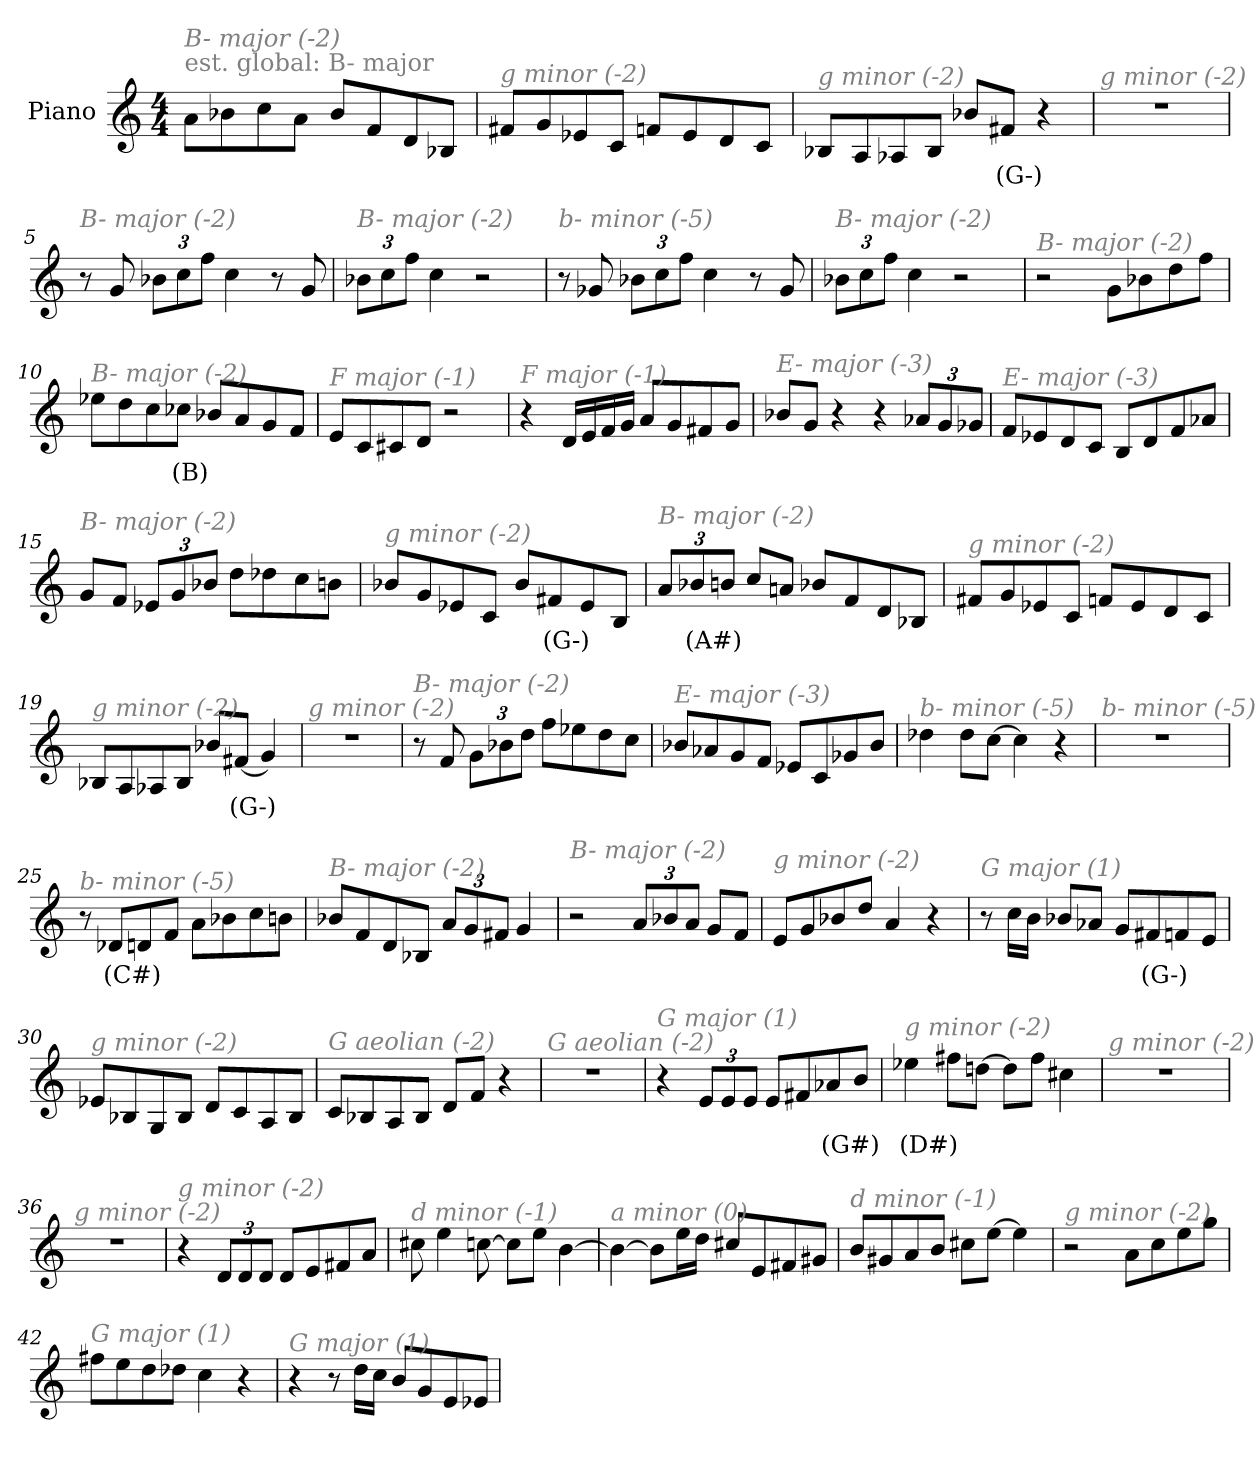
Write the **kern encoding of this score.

**kern	**text
*part1	*part1
*staff1	*staff1
*I"Piano	*
*I'Pno	*
*clefG2	*
*k[]	*
*M4/4	*
*MM308	*
=1	=1
!LO:TX:a:color=#808080:t=est. global&colon; B- major	!
!LO:TX:i:color=#808080:t=B- major (-2)	!
8a\L	.
8b-X\	.
8cc\	.
8a\J	.
8b-/L	.
8f/	.
8d/	.
8B-X/J	.
=2	=2
!LO:TX:i:color=#808080:t=g minor (-2)	!
8f#X/L	.
8g/	.
8e-X/	.
8c/J	.
8fn/L	.
8e-/	.
8d/	.
8c/J	.
=3	=3
!LO:TX:i:color=#808080:t=g minor (-2)	!
8B-X/L	.
8A/	.
8A-X/	.
8B-/J	.
8b-X/L	.
8f#Xi/J	(G-)
4r	.
=4	=4
!LO:TX:i:color=#808080:t=g minor (-2)	!
1r	.
!!LO:LB:g=z
=5	=5
!LO:TX:i:color=#808080:t=B- major (-2)	!
8r	.
8g/	.
*Xbrackettup	*
12b-X\L	.
12cc\	.
12ff\J	.
4cc\	.
8r	.
8g/	.
=6	=6
!LO:TX:i:color=#808080:t=B- major (-2)	!
12b-X\L	.
12cc\	.
12ff\J	.
4cc\	.
2r	.
=7	=7
!LO:TX:i:color=#808080:t=b- minor (-5)	!
8r	.
8g-X/	.
12b-X\L	.
12cc\	.
12ff\J	.
4cc\	.
8r	.
8g-/	.
=8	=8
!LO:TX:i:color=#808080:t=B- major (-2)	!
12b-X\L	.
12cc\	.
12ff\J	.
4cc\	.
2r	.
=9	=9
!LO:TX:i:color=#808080:t=B- major (-2)	!
2r	.
8g\L	.
8b-X\	.
8dd\	.
8ff\J	.
!!LO:LB:g=z
=10	=10
!LO:TX:i:color=#808080:t=B- major (-2)	!
8ee-X\L	.
8dd\	.
8cc\	.
8cc-Xi\J	(B)
8b-X/L	.
8a/	.
8g/	.
8f/J	.
=11	=11
!LO:TX:i:color=#808080:t=F major (-1)	!
8e/L	.
8c/	.
8c#X/	.
8d/J	.
2r	.
=12	=12
!LO:TX:i:color=#808080:t=F major (-1)	!
4r	.
16d/LL	.
16e/	.
16f/	.
16g/JJ	.
8a/L	.
8g/	.
8f#X/	.
8g/J	.
=13	=13
!LO:TX:i:color=#808080:t=E- major (-3)	!
8b-X/L	.
8g/J	.
4r	.
4r	.
12a-X/L	.
12g/	.
12g-X/J	.
!!LO:LB:g=z
=14	=14
!LO:TX:i:color=#808080:t=E- major (-3)	!
8f/L	.
8e-X/	.
8d/	.
8c/J	.
8B/L	.
8d/	.
8f/	.
8a-X/J	.
=15	=15
!LO:TX:i:color=#808080:t=B- major (-2)	!
8g/L	.
8f/J	.
12e-X/L	.
12g/	.
12b-X/J	.
8dd\L	.
8dd-X\	.
8cc\	.
8bn\J	.
=16	=16
!LO:TX:i:color=#808080:t=g minor (-2)	!
8b-X/L	.
8g/	.
8e-X/	.
8c/J	.
8b-/L	.
8f#Xi/	(G-)
8e-/	.
8B/J	.
=17	=17
!LO:TX:i:color=#808080:t=B- major (-2)	!
12a/L	.
12b-Xi/	(A#)
12b/J	.
8cc/L	.
8an/J	.
8b-X/L	.
8f/	.
8d/	.
8B-X/J	.
!!LO:LB:g=z
=18	=18
!LO:TX:i:color=#808080:t=g minor (-2)	!
8f#X/L	.
8g/	.
8e-X/	.
8c/J	.
8fn/L	.
8e-/	.
8d/	.
8c/J	.
=19	=19
!LO:TX:i:color=#808080:t=g minor (-2)	!
8B-X/L	.
8A/	.
8A-X/	.
8B-/J	.
8b-X/L	.
[8f#Xi/J	(G-)
4g-/]	.
=20	=20
!LO:TX:i:color=#808080:t=g minor (-2)	!
1r	.
=21	=21
!LO:TX:i:color=#808080:t=B- major (-2)	!
8r	.
8f/	.
12g\L	.
12b-X\	.
12dd\J	.
8ff\L	.
8ee-X\	.
8dd\	.
8cc\J	.
!!LO:LB:g=z
=22	=22
!LO:TX:i:color=#808080:t=E- major (-3)	!
8b-X/L	.
8a-X/	.
8g/	.
8f/J	.
8e-X/L	.
8c/	.
8g-X/	.
8b-/J	.
=23	=23
!LO:TX:i:color=#808080:t=b- minor (-5)	!
4dd-X\	.
8dd-\L	.
[8cc\J	.
4cc\]	.
4r	.
=24	=24
!LO:TX:i:color=#808080:t=b- minor (-5)	!
1r	.
=25	=25
!LO:TX:i:color=#808080:t=b- minor (-5)	!
8r	.
8d-Xi/L	(C#)
8d/	.
8f/J	.
8a\L	.
8b-X\	.
8cc\	.
8bn\J	.
=26	=26
!LO:TX:i:color=#808080:t=B- major (-2)	!
8b-X/L	.
8f/	.
8d/	.
8B-X/J	.
12a/L	.
12g/	.
12f#X/J	.
4g/	.
!!LO:LB:g=z
=27	=27
!LO:TX:i:color=#808080:t=B- major (-2)	!
2r	.
12a/L	.
12b-X/	.
12a/J	.
8g/L	.
8f/J	.
=28	=28
!LO:TX:i:color=#808080:t=g minor (-2)	!
8e/L	.
8g/	.
8b-X/	.
8dd/J	.
4a/	.
4r	.
=29	=29
!LO:TX:i:color=#808080:t=G major (1)	!
8r	.
16cc\LL	.
16b\JJ	.
8b-X/L	.
8a-X/J	.
8g/L	.
8f#Xi/	(G-)
8f/	.
8e/J	.
=30	=30
!LO:TX:i:color=#808080:t=g minor (-2)	!
8e-X/L	.
8B-X/	.
8G/	.
8B-/J	.
8d/L	.
8c/	.
8A/	.
8B-/J	.
!!LO:LB:g=z
=31	=31
!LO:TX:i:color=#808080:t=G aeolian (-2)	!
8c/L	.
8B-X/	.
8A/	.
8B-/J	.
8d/L	.
8f/J	.
4r	.
=32	=32
!LO:TX:i:color=#808080:t=G aeolian (-2)	!
1r	.
=33	=33
!LO:TX:i:color=#808080:t=G major (1)	!
4r	.
12e/L	.
12e/	.
12e/J	.
8e/L	.
8f#X/	.
8a-Xi/	(G#)
8b/J	.
=34	=34
!LO:TX:i:color=#808080:t=g minor (-2)	!
4ee-Xi\	(D#)
8ff#X\L	.
[8ddn\J	.
8dd\L]	.
8ff#\J	.
4cc#X\	.
=35	=35
!LO:TX:i:color=#808080:t=g minor (-2)	!
1r	.
=36	=36
!LO:TX:i:color=#808080:t=g minor (-2)	!
1r	.
!!LO:LB:g=z
=37	=37
!LO:TX:i:color=#808080:t=g minor (-2)	!
4r	.
12d/L	.
12d/	.
12d/J	.
8d/L	.
8e/	.
8f#X/	.
8a/J	.
=38	=38
!LO:TX:i:color=#808080:t=d minor (-1)	!
8cc#X\	.
4ee\	.
[8ccn\	.
8cc\L]	.
8ee\J	.
[4b\	.
=39	=39
!LO:TX:i:color=#808080:t=a minor (0)	!
4b\_	.
8b\L]	.
16ee\L	.
16dd\JJ	.
8cc#X/L	.
8e/	.
8f#X/	.
8g#X/J	.
=40	=40
!LO:TX:i:color=#808080:t=d minor (-1)	!
8b/L	.
8g#X/	.
8a/	.
8b/J	.
8cc#X\L	.
[8ee\J	.
4ee\]	.
!!LO:LB:g=z
=41	=41
!LO:TX:i:color=#808080:t=g minor (-2)	!
2r	.
8a\L	.
8cc\	.
8ee\	.
8gg\J	.
=42	=42
!LO:TX:i:color=#808080:t=G major (1)	!
8ff#X\L	.
8ee\	.
8dd\	.
8dd-X\J	.
4cc\	.
4r	.
=43	=43
!LO:TX:i:color=#808080:t=G major (1)	!
4r	.
8r	.
16dd\LL	.
16cc\JJ	.
8b/L	.
8g/	.
8e/	.
8e-X/J	.
=	=
*-	*-
